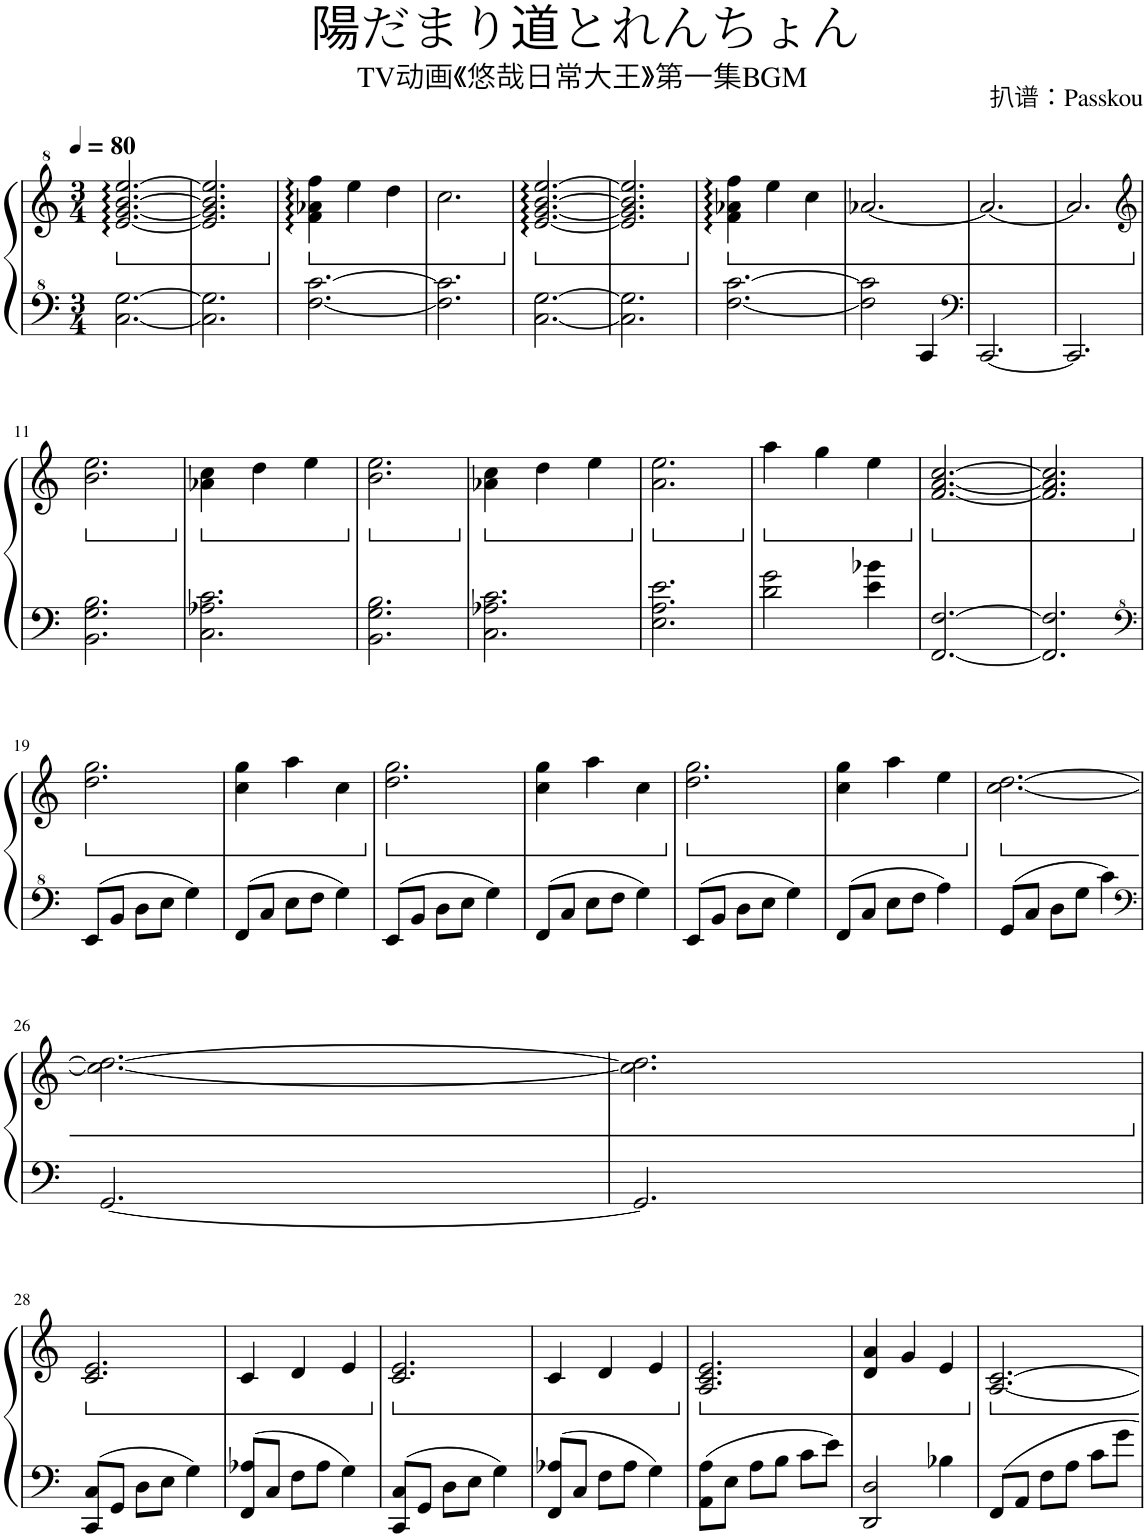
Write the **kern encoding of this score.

**kern	**kern
*part1	*part1
*staff2	*staff1
*I"Piano	*
*I'Pno.	*
*clefF^4	*clefG^2
*k[]	*k[]
*M3/4	*M3/4
*MM80	*MM80
*	*ped
=1	=1
[2.c\ [2.g\	[2.ee/ [2.gg/ [2.bb/ [2.eee/
=2	=2
2.c\] 2.g\]	2.ee/] 2.gg/] 2.bb/] 2.eee/]
=3	=3
*	*Xped
*	*ped
[2.f\ [2.cc\	4ff\ 4aa-X\ 4fff\
.	4eee\
.	4ddd\
=4	=4
2.f\] 2.cc\]	2.ccc\
=5	=5
*	*Xped
*	*ped
[2.c\ [2.g\	[2.ee/ [2.gg/ [2.bb/ [2.eee/
=6	=6
2.c\] 2.g\]	2.ee/] 2.gg/] 2.bb/] 2.eee/]
=7	=7
*	*Xped
*	*ped
[2.f\ [2.cc\	4ff\ 4aa-X\ 4fff\
.	4eee\
.	4ccc\
=8	=8
2f\] 2cc\]	[2.aa-X/
4C/	.
=9	=9
*clefF4	*
[2.CC/	2.aa-/_
=10	=10
2.CC/]	2.aa-/]
!!LO:LB:g=z
=11	=11
*	*clefG2
*	*Xped
*	*ped
2.BB\ 2.G\ 2.B\	2.b\ 2.ee\
=12	=12
*	*Xped
*	*ped
2.C\ 2.A-X\ 2.c\	4a-X\ 4cc\
.	4dd\
.	4ee\
=13	=13
*	*Xped
*	*ped
2.BB\ 2.G\ 2.B\	2.b\ 2.ee\
=14	=14
*	*Xped
*	*ped
2.C\ 2.A-X\ 2.c\	4a-X\ 4cc\
.	4dd\
.	4ee\
=15	=15
*	*Xped
*	*ped
2.E\ 2.A\ 2.e\	2.a\ 2.ee\
=16	=16
*	*Xped
*	*ped
2d\ 2g\	4aa\
.	4gg\
4e\ 4b-X\	4ee\
=17	=17
*	*Xped
*	*ped
[2.FF/ [2.F/	[2.f/ [2.a/ [2.cc/
=18	=18
2.FF/] 2.F/]	2.f/] 2.a/] 2.cc/]
!!LO:LB:g=z
=19	=19
*clefF^4	*
*	*Xped
*	*ped
8E/L	2.dd\ 2.gg\
8B/J	.
8d\L	.
8e\J	.
4g\	.
=20	=20
8F/L	4cc\ 4gg\
8c/J	.
8e\L	4aa\
8f\J	.
4g\	4cc\
=21	=21
*	*Xped
*	*ped
8E/L	2.dd\ 2.gg\
8B/J	.
8d\L	.
8e\J	.
4g\	.
=22	=22
8F/L	4cc\ 4gg\
8c/J	.
8e\L	4aa\
8f\J	.
4g\	4cc\
=23	=23
*	*Xped
*	*ped
8E/L	2.dd\ 2.gg\
8B/J	.
8d\L	.
8e\J	.
4g\	.
=24	=24
8F/L	4cc\ 4gg\
8c/J	.
8e\L	4aa\
8f\J	.
4a\	4ee\
=25	=25
*	*Xped
*	*ped
8G/L	[2.cc\ [2.dd\
8c/J	.
8d\L	.
8g\J	.
4cc\	.
!!LO:LB:g=z
=26	=26
*clefF4	*
[2.GG/	2.cc\_ 2.dd\_
=27	=27
2.GG/]	2.cc\] 2.dd\]
!!LO:LB:g=z
=28	=28
*	*Xped
*	*ped
8CC/ 8C/L	2.c/ 2.e/
8GG/J	.
8D\L	.
8E\J	.
4G\	.
=29	=29
8FF/ 8A-X/L	4c/
8C/J	.
8F\L	4d/
8A-\J	.
4G\	4e/
=30	=30
*	*Xped
*	*ped
8CC/ 8C/L	2.c/ 2.e/
8GG/J	.
8D\L	.
8E\J	.
4G\	.
=31	=31
8FF/ 8A-X/L	4c/
8C/J	.
8F\L	4d/
8A-\J	.
4G\	4e/
=32	=32
*	*Xped
*	*ped
8AA\ 8A\L	2.A/ 2.c/ 2.e/
8E\J	.
8A\L	.
8B\J	.
8c\L	.
8e\J	.
=33	=33
2DD/ 2D/	4d/ 4a/
.	4g/
4B-X\	4e/
=34	=34
*	*Xped
8FF/L	[2.A/ [2.c/
8AA/J	.
8F\L	.
8A\J	.
8c\L	.
8g\J	.
=	=
*-	*-
